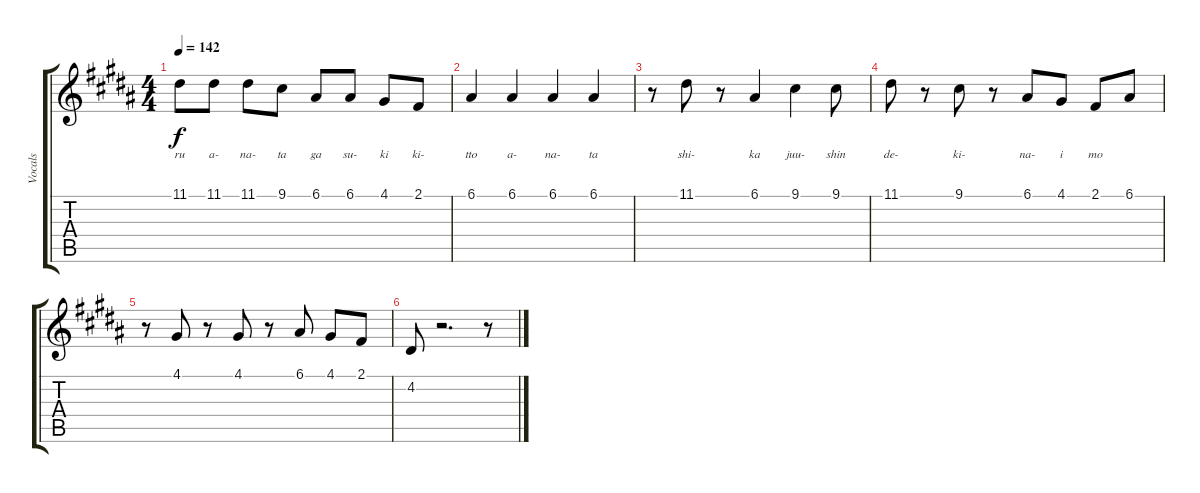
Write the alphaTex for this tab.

\track ("Vocals" "Vocals") {instrument lead1square}
\staff {score tabs}
\tuning (E4 B3 G3 D3 A2 E2) {hide}
\ts (4 4)
\tempo 142
\clef g2
\ks b
11.1.8{lyrics (0 "ru") lyrics (1 "") lyrics (2 "") lyrics (3 "") lyrics (4 "") dy f} 11.1.8{lyrics (0 "a-") lyrics (1 "") lyrics (2 "") lyrics (3 "") lyrics (4 "")} 11.1.8{lyrics (0 "na-") lyrics (1 "") lyrics (2 "") lyrics (3 "") lyrics (4 "")} 9.1.8{lyrics (0 "ta") lyrics (1 "") lyrics (2 "") lyrics (3 "") lyrics (4 "")} 6.1.8{lyrics (0 "ga") lyrics (1 "") lyrics (2 "") lyrics (3 "") lyrics (4 "")} 6.1.8{lyrics (0 "su-") lyrics (1 "") lyrics (2 "") lyrics (3 "") lyrics (4 "")} 4.1.8{lyrics (0 "ki") lyrics (1 "") lyrics (2 "") lyrics (3 "") lyrics (4 "")} 2.1.8{lyrics (0 "ki-") lyrics (1 "") lyrics (2 "") lyrics (3 "") lyrics (4 "")} |
6.1.4{lyrics (0 "tto") lyrics (1 "") lyrics (2 "") lyrics (3 "") lyrics (4 "")} 6.1.4{lyrics (0 "a-") lyrics (1 "") lyrics (2 "") lyrics (3 "") lyrics (4 "")} 6.1.4{lyrics (0 "na-") lyrics (1 "") lyrics (2 "") lyrics (3 "") lyrics (4 "")} 6.1.4{lyrics (0 "ta") lyrics (1 "") lyrics (2 "") lyrics (3 "") lyrics (4 "")} |
r.8 11.1.8{lyrics (0 "shi-") lyrics (1 "") lyrics (2 "") lyrics (3 "") lyrics (4 "")} r.8 6.1.4{lyrics (0 "ka") lyrics (1 "") lyrics (2 "") lyrics (3 "") lyrics (4 "")} 9.1.4{lyrics (0 "juu-") lyrics (1 "") lyrics (2 "") lyrics (3 "") lyrics (4 "")} 9.1.8{lyrics (0 "shin") lyrics (1 "") lyrics (2 "") lyrics (3 "") lyrics (4 "")} |
11.1.8{lyrics (0 "de-") lyrics (1 "") lyrics (2 "") lyrics (3 "") lyrics (4 "")} r.8 9.1.8{lyrics (0 "ki-") lyrics (1 "") lyrics (2 "") lyrics (3 "") lyrics (4 "")} r.8 6.1.8{lyrics (0 "na-") lyrics (1 "") lyrics (2 "") lyrics (3 "") lyrics (4 "")} 4.1.8{lyrics (0 "i") lyrics (1 "") lyrics (2 "") lyrics (3 "") lyrics (4 "")} 2.1.8{lyrics (0 "mo") lyrics (1 "") lyrics (2 "") lyrics (3 "") lyrics (4 "")} 6.1.8 |
r.8 4.1.8 r.8 4.1.8 r.8 6.1.8 4.1.8 2.1.8 |
4.2.8 r.2{d} r.8
